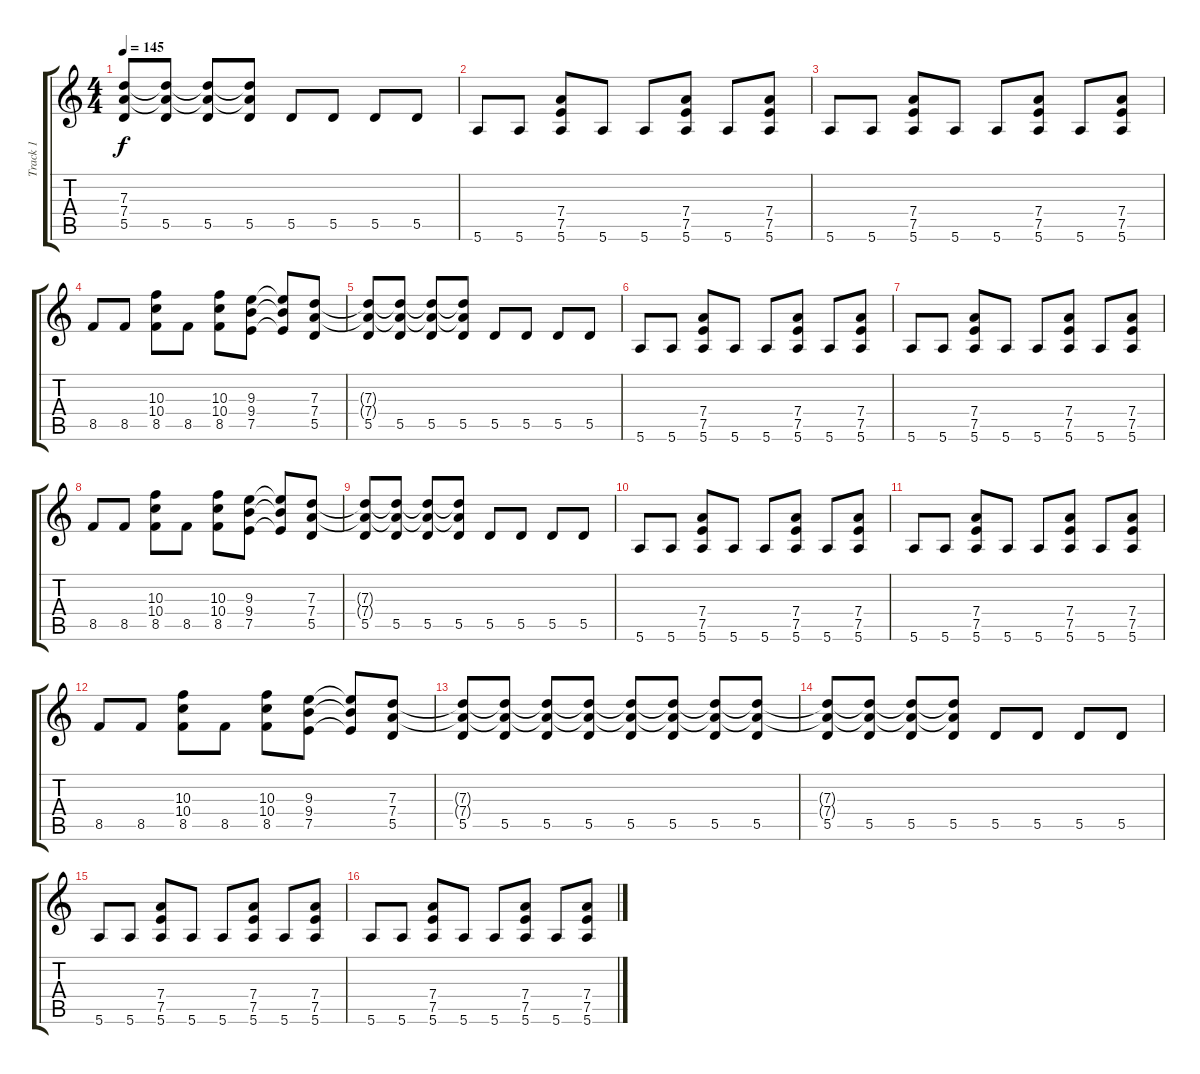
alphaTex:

\track ("Track 1" "Track 1") {instrument overdrivenguitar}
\staff {score tabs}
\tuning (E4 B3 G3 D3 A2 E2) {hide}
\ts (4 4)
\tempo 145
\clef g2
\ks c
(7.3{t} 7.4{t} 5.5).8{dy f} (7.3{t} 7.4{t} 5.5).8 (7.3{t} 7.4{t} 5.5).8 (7.3{t} 7.4{t} 5.5).8 5.5.8 5.5.8 5.5.8 5.5.8 |
5.6.8 5.6.8 (7.4 7.5 5.6).8 5.6.8 5.6.8 (7.4 7.5 5.6).8 5.6.8 (7.4 7.5 5.6).8 |
5.6.8 5.6.8 (7.4 7.5 5.6).8 5.6.8 5.6.8 (7.4 7.5 5.6).8 5.6.8 (7.4 7.5 5.6).8 |
8.5.8 8.5.8 (10.3 10.4 8.5).8 8.5.8 (10.3 10.4 8.5).8 (9.3 9.4 7.5).8 (9.3{t} 9.4{t} 7.5{t}).8 (7.3 7.4 5.5).8 |
(7.3{t} 7.4{t} 5.5).8 (7.3{t} 7.4{t} 5.5).8 (7.3{t} 7.4{t} 5.5).8 (7.3{t} 7.4{t} 5.5).8 5.5.8 5.5.8 5.5.8 5.5.8 |
5.6.8 5.6.8 (7.4 7.5 5.6).8 5.6.8 5.6.8 (7.4 7.5 5.6).8 5.6.8 (7.4 7.5 5.6).8 |
5.6.8 5.6.8 (7.4 7.5 5.6).8 5.6.8 5.6.8 (7.4 7.5 5.6).8 5.6.8 (7.4 7.5 5.6).8 |
8.5.8 8.5.8 (10.3 10.4 8.5).8 8.5.8 (10.3 10.4 8.5).8 (9.3 9.4 7.5).8 (9.3{t} 9.4{t} 7.5{t}).8 (7.3 7.4 5.5).8 |
(7.3{t} 7.4{t} 5.5).8 (7.3{t} 7.4{t} 5.5).8 (7.3{t} 7.4{t} 5.5).8 (7.3{t} 7.4{t} 5.5).8 5.5.8 5.5.8 5.5.8 5.5.8 |
5.6.8 5.6.8 (7.4 7.5 5.6).8 5.6.8 5.6.8 (7.4 7.5 5.6).8 5.6.8 (7.4 7.5 5.6).8 |
5.6.8 5.6.8 (7.4 7.5 5.6).8 5.6.8 5.6.8 (7.4 7.5 5.6).8 5.6.8 (7.4 7.5 5.6).8 |
8.5.8 8.5.8 (10.3 10.4 8.5).8 8.5.8 (10.3 10.4 8.5).8 (9.3 9.4 7.5).8 (9.3{t} 9.4{t} 7.5{t}).8 (7.3 7.4 5.5).8 |
(7.3{t} 7.4{t} 5.5).8 (7.3{t} 7.4{t} 5.5).8 (7.3{t} 7.4{t} 5.5).8 (7.3{t} 7.4{t} 5.5).8 (7.3{t} 7.4{t} 5.5).8 (7.3{t} 7.4{t} 5.5).8 (7.3{t} 7.4{t} 5.5).8 (7.3{t} 7.4{t} 5.5).8 |
(7.3{t} 7.4{t} 5.5).8 (7.3{t} 7.4{t} 5.5).8 (7.3{t} 7.4{t} 5.5).8 (7.3{t} 7.4{t} 5.5).8 5.5.8 5.5.8 5.5.8 5.5.8 |
5.6.8 5.6.8 (7.4 7.5 5.6).8 5.6.8 5.6.8 (7.4 7.5 5.6).8 5.6.8 (7.4 7.5 5.6).8 |
5.6.8 5.6.8 (7.4 7.5 5.6).8 5.6.8 5.6.8 (7.4 7.5 5.6).8 5.6.8 (7.4 7.5 5.6).8
